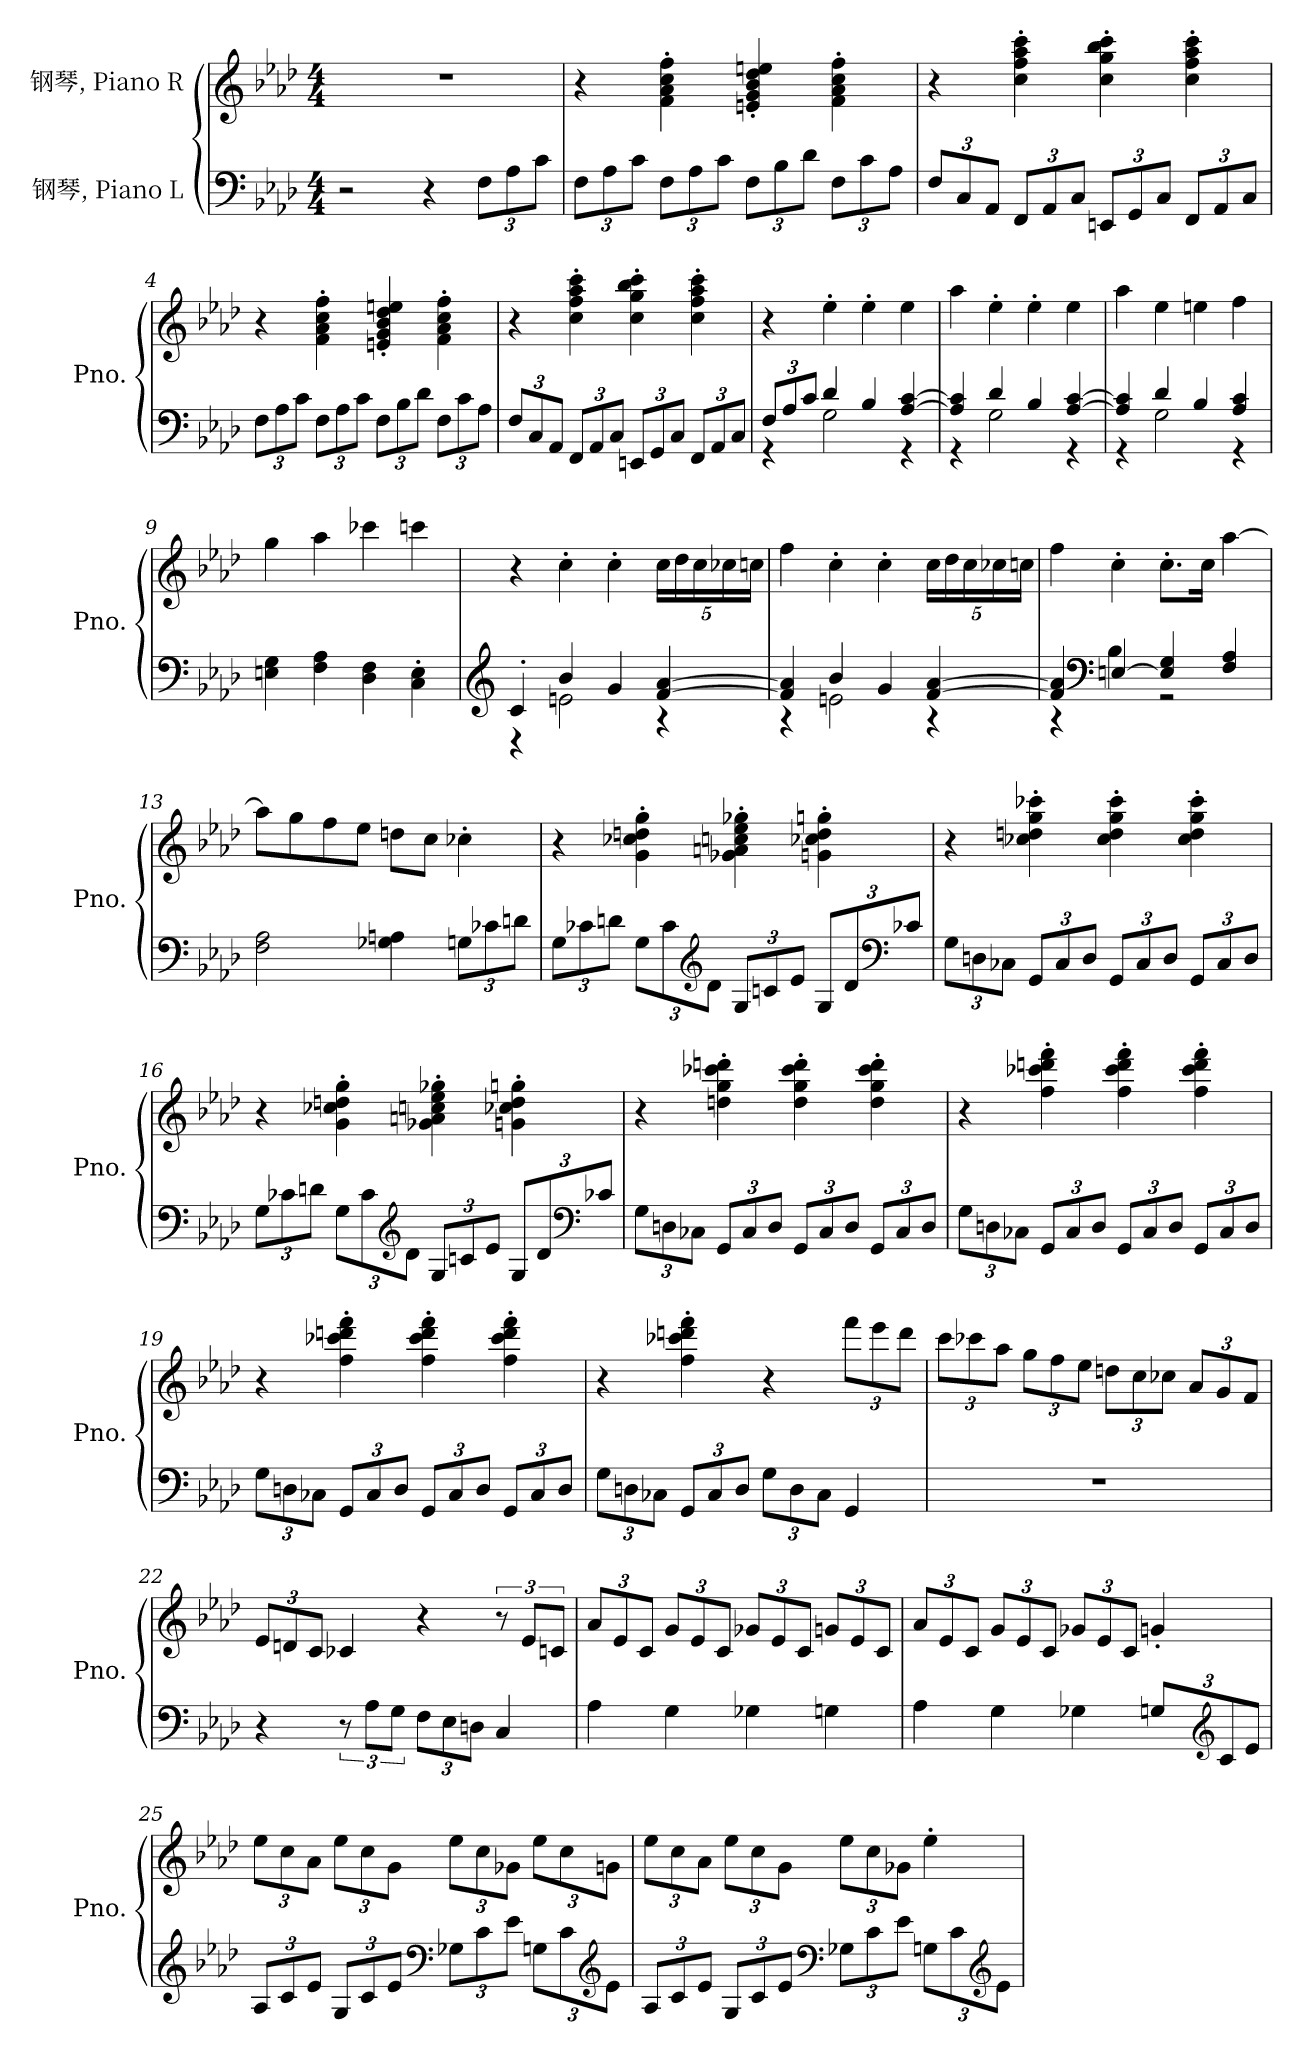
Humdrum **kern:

**kern	**kern
*part2	*part1
*staff2	*staff1
*I"钢琴, Piano L	*I"钢琴, Piano R
*I'Pno.	*I'Pno.
*clefF4	*clefG2
*k[b-e-a-d-]	*k[b-e-a-d-]
*M4/4	*M4/4
*MM236	*MM236
=1	=1
2r	1r
4r	.
*Xbrackettup	*
12F\L	.
12A-\	.
12c\J	.
=2	=2
12F\L	4r
12A-\	.
12c\J	.
12F\L	4f\' 4a-\' 4cc\' 4ff\'
12A-\	.
12c\J	.
12F\L	4en/' 4g/' 4b-/' 4dd-/' 4een/'
12B-\	.
12d-\J	.
12F\L	4f\' 4a-\' 4cc\' 4ff\'
12c\	.
12A-\J	.
=3	=3
12F/L	4r
12C/	.
12AA-/J	.
12FF/L	4cc\' 4ff\' 4aa-\' 4ccc\'
12AA-/	.
12C/J	.
12EEn/L	4cc\' 4gg\' 4bb-\' 4ccc\'
12GG/	.
12C/J	.
12FF/L	4cc\' 4ff\' 4aa-\' 4ccc\'
12AA-/	.
12C/J	.
!!LO:LB:g=z
=4	=4
12F\L	4r
12A-\	.
12c\J	.
12F\L	4f\' 4a-\' 4cc\' 4ff\'
12A-\	.
12c\J	.
12F\L	4en/' 4g/' 4b-/' 4dd-/' 4een/'
12B-\	.
12d-\J	.
12F\L	4f\' 4a-\' 4cc\' 4ff\'
12c\	.
12A-\J	.
=5	=5
12F/L	4r
12C/	.
12AA-/J	.
12FF/L	4cc\' 4ff\' 4aa-\' 4ccc\'
12AA-/	.
12C/J	.
12EEn/L	4cc\' 4gg\' 4bb-\' 4ccc\'
12GG/	.
12C/J	.
12FF/L	4cc\' 4ff\' 4aa-\' 4ccc\'
12AA-/	.
12C/J	.
=6	=6
*^	*
12F/L	4r	4r
12A-/	.	.
12c/J	.	.
4d-/	2G\	4ee-'\
4B-/	.	4ee-'\
[4A-/ [4c/	4r	4ee-\
=7	=7	=7
4A-/] 4c/]	4r	4aa-\
4d-/	2G\	4ee-'\
4B-/	.	4ee-'\
[4A-/ [4c/	4r	4ee-\
!!LO:LB:g=z
=8	=8	=8
4A-/] 4c/]	4r	4aa-\
4d-/	2G\	4ee-\
4B-/	.	4een\
4A-/ 4c/	4r	4ff\
*v	*v	*
=9	=9
4En\ 4G\	4gg\
4F\ 4A-\	4aa-\
4D-\ 4F\	4ccc-X\
4C\' 4E\'	4cccn\
=10	=10
*clefG2	*
*^	*
4c'/	4r	4r
4b-/	2en\	4cc'\
4g/	.	4cc'\
*	*	*Xbrackettup
[4f/ [4a-/	4r	20cc\LL
.	.	20dd-\
.	.	20cc\
.	.	20cc-X\
.	.	20ccn\JJ
=11	=11	=11
4f/] 4a-/]	4r	4ff\
4b-/	2en\	4cc'\
4g/	.	4cc'\
[4f/ [4a-/	4r	20cc\LL
.	.	20dd-\
.	.	20cc\
.	.	20cc-X\
.	.	20ccn\JJ
!!LO:LB:g=z
=12	=12	=12
4f/] 4a-/]	4r	4ff\
*clefF4	*	*
[4En/	4B-\	4cc'\
4E/] 4G/	2r	8.cc'\L
.	.	16cc\Jk
4F/ 4A-/	.	[4aa-\
*v	*v	*
=13	=13
2F\ 2A-\	8aa-\L]
.	8gg\
.	8ff\
.	8ee-\J
4G-X\ 4An\	8ddn\L
.	8cc\J
12Gn\L	4cc-X'\
12c-X\	.
12dn\J	.
!!LO:LB:g=z
=14	=14
12G\L	4r
12c-X\	.
12dn\J	.
12G\L	4g\' 4cc-X\' 4ddn\' 4gg\'
12c-\	.
*clefG2	*
12d\J	.
12G/L	4g-X\' 4an\' 4ccn\' 4ee-\' 4gg-X\'
12cn/	.
12e-/J	.
12G/L	4gn\' 4cc-X\' 4dd\' 4ggn\'
12d/	.
*clefF4	*
12c-X/J	.
=15	=15
12G\L	4r
12Dn\	.
12C-X\J	.
12GG/L	4cc-X\' 4ddn\' 4gg\' 4ccc-X\'
12C-/	.
12D/J	.
12GG/L	4cc-\' 4dd\' 4gg\' 4ccc-\'
12C-/	.
12D/J	.
12GG/L	4cc-\' 4dd\' 4gg\' 4ccc-\'
12C-/	.
12D/J	.
!!LO:LB:g=z
=16	=16
12G\L	4r
12c-X\	.
12dn\J	.
12G\L	4g\' 4cc-X\' 4ddn\' 4gg\'
12c-\	.
*clefG2	*
12d\J	.
12G/L	4g-X\' 4an\' 4ccn\' 4ee-\' 4gg-X\'
12cn/	.
12e-/J	.
12G/L	4gn\' 4cc-X\' 4dd\' 4ggn\'
12d/	.
*clefF4	*
12c-X/J	.
=17	=17
12G\L	4r
12Dn\	.
12C-X\J	.
12GG/L	4ddn\' 4gg\' 4ccc-X\' 4dddn\'
12C-/	.
12D/J	.
12GG/L	4dd\' 4gg\' 4ccc-\' 4ddd\'
12C-/	.
12D/J	.
12GG/L	4dd\' 4gg\' 4ccc-\' 4ddd\'
12C-/	.
12D/J	.
!!LO:PB:g=z
=18	=18
12G\L	4r
12Dn\	.
12C-X\J	.
12GG/L	4ff\' 4ccc-X\' 4dddn\' 4fff\'
12C-/	.
12D/J	.
12GG/L	4ff\' 4ccc-\' 4ddd\' 4fff\'
12C-/	.
12D/J	.
12GG/L	4ff\' 4ccc-\' 4ddd\' 4fff\'
12C-/	.
12D/J	.
=19	=19
12G\L	4r
12Dn\	.
12C-X\J	.
12GG/L	4ff\' 4ccc-X\' 4dddn\' 4fff\'
12C-/	.
12D/J	.
12GG/L	4ff\' 4ccc-\' 4ddd\' 4fff\'
12C-/	.
12D/J	.
12GG/L	4ff\' 4ccc-\' 4ddd\' 4fff\'
12C-/	.
12D/J	.
!!LO:LB:g=z
=20	=20
12G\L	4r
12Dn\	.
12C-X\J	.
12GG/L	4ff\' 4ccc-X\' 4dddn\' 4fff\'
12C-/	.
12D/J	.
12G\L	4r
12D\	.
12C-\J	.
4GG/	12fff\L
.	12eee-\
.	12ddd\J
=21	=21
1r	12ccc\L
.	12ccc-X\
.	12aa-\J
.	12gg\L
.	12ff\
.	12ee-\J
.	12ddn\L
.	12cc\
.	12cc-X\J
.	12a-/L
.	12g/
.	12f/J
!!LO:LB:g=z
=22	=22
4r	12e-/L
.	12dn/
.	12c/J
*brackettup	*
12r	4c-X/
12A-\L	.
12G\J	.
*Xbrackettup	*
12F\L	4r
12E-\	.
12Dn\J	.
*	*brackettup
4C/	12r
.	12e-/L
.	12cn/J
=23	=23
*	*Xbrackettup
4A-\	12a-/L
.	12e-/
.	12c/J
4G\	12g/L
.	12e-/
.	12c/J
4G-X\	12g-X/L
.	12e-/
.	12c/J
4Gn\	12gn/L
.	12e-/
.	12c/J
=24	=24
4A-\	12a-/L
.	12e-/
.	12c/J
4G\	12g/L
.	12e-/
.	12c/J
4G-X\	12g-X/L
.	12e-/
.	12c/J
12Gn/L	4gn'/
*clefG2	*
12c/	.
12e-/J	.
!!LO:LB:g=z
=25	=25
12A-/L	12ee-\L
12c/	12cc\
12e-/J	12a-\J
12G/L	12ee-\L
12c/	12cc\
12e-/J	12g\J
*clefF4	*
12G-X\L	12ee-\L
12c\	12cc\
12e-\J	12g-X\J
12Gn\L	12ee-\L
12c\	12cc\
*clefG2	*
12e-\J	12gn\J
=26	=26
12A-/L	12ee-\L
12c/	12cc\
12e-/J	12a-\J
12G/L	12ee-\L
12c/	12cc\
12e-/J	12g\J
*clefF4	*
12G-X\L	12ee-\L
12c\	12cc\
12e-\J	12g-X\J
12Gn\L	4ee-'\
12c\	.
*clefG2	*
12e-\J	.
=	=
*-	*-
